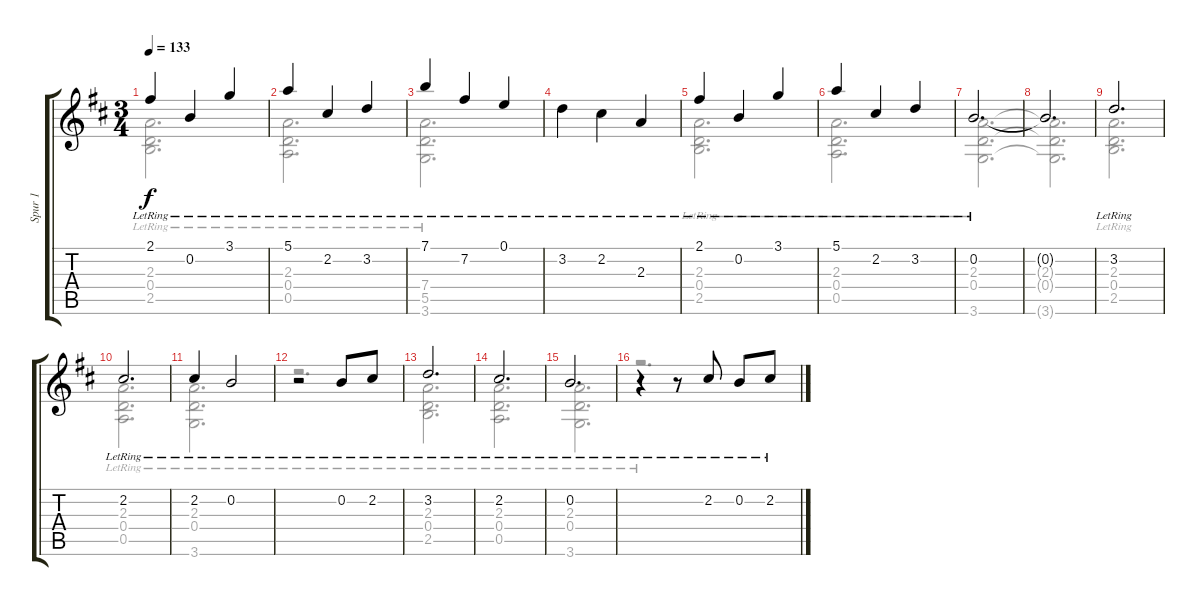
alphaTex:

\track ("Spur 1" "Spur 1") {instrument acousticguitarnylon}
\staff {score tabs}
\tuning (E4 B3 G3 D3 A2 E2) {hide}
\voice
\ts (3 4)
\tempo 133
\clef g2
\ks d
2.1{lr}.4{dy f} 0.2{lr}.4 3.1{lr}.4 |
5.1{lr}.4 2.2{lr}.4 3.2{lr}.4 |
7.1{lr}.4 7.2{lr}.4 0.1{lr}.4 |
3.2{lr}.4 2.2{lr}.4 2.3{lr}.4 |
2.1{lr}.4 0.2{lr}.4 3.1{lr}.4 |
5.1{lr}.4 2.2{lr}.4 3.2{lr}.4 |
0.2{lr}.2{d} |
0.2{t}.2{d} |
3.2{lr}.2{d} |
2.2{lr}.2{d} |
2.2{lr}.4 0.2{lr}.2 |
r.2 0.2{lr}.8 2.2{lr}.8 |
3.2{lr}.2{d} |
2.2{lr}.2{d} |
0.2{lr}.2{d} |
r.4 r.8 2.2{lr}.8 0.2{lr}.8 2.2{lr}.8
\voice
\clef g2
\ottava regular
\simile none
\ks d
(2.3{lr} 0.4{lr} 2.5{lr}).2{d dy f} |
(2.3{lr} 0.4{lr} 0.5{lr}).2{d} |
(7.4{lr} 5.5{lr} 3.6{lr}).2{d} |
|
(2.3{lr} 0.4{lr} 2.5{lr}).2{d} |
(2.3{lr} 0.4{lr} 0.5{lr}).2{d} |
(2.3{lr} 0.4{lr} 3.6{lr}).2{d} |
(2.3{t} 0.4{t} 3.6{t}).2{d} |
(2.3{lr} 0.4{lr} 2.5{lr}).2{d} |
(2.3{lr} 0.4{lr} 0.5{lr}).2{d} |
(2.3{lr} 0.4{lr} 3.6{lr}).2{d} |
r.2{d} |
(2.3{lr} 0.4{lr} 2.5{lr}).2{d} |
(2.3{lr} 0.4{lr} 0.5{lr}).2{d} |
(2.3{lr} 0.4{lr} 3.6{lr}).2{d} |
r.2{d}
